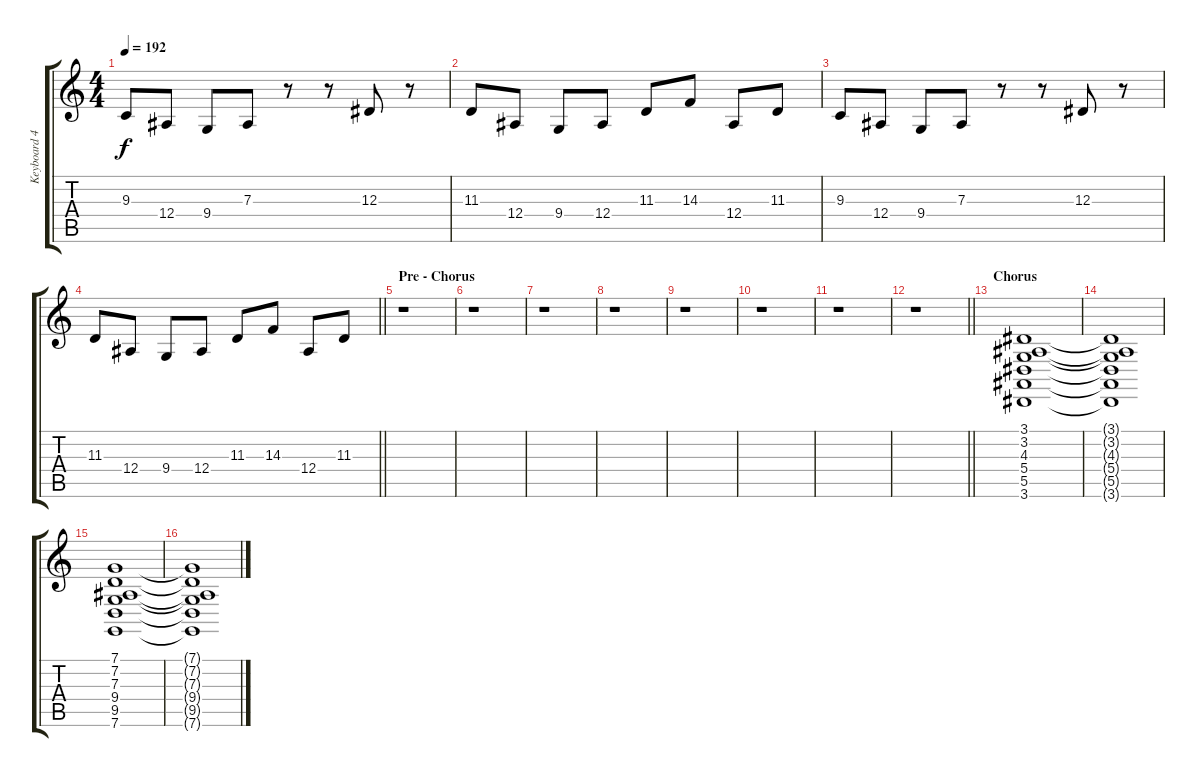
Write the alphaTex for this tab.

\track ("Keyboard 4" "Keyboard 4") {instrument fx7echoes}
\staff {score tabs}
\tuning (C4 G3 Eb3 Bb2 F2 C2) {hide}
\ts (4 4)
\tempo 192
\clef g2
\ks c
9.3.8{dy f} 12.4.8 9.4.8 7.3.8 r.8 r.8 12.3.8 r.8 |
11.3.8 12.4.8 9.4.8 12.4.8 11.3.8 14.3.8 12.4.8 11.3.8 |
9.3.8 12.4.8 9.4.8 7.3.8 r.8 r.8 12.3.8 r.8 |
\barLineRight lightlight
11.3.8 12.4.8 9.4.8 12.4.8 11.3.8 14.3.8 12.4.8 11.3.8 |
\section ("" "Pre - Chorus")
r.1 |
r.1 |
r.1 |
r.1 |
r.1 |
r.1 |
r.1 |
\barLineRight lightlight
r.1 |
\section ("" "Chorus")
(3.1 3.2 4.3 5.4 5.5 3.6).1{volume 10} |
(3.1{t} 3.2{t} 4.3{t} 5.4{t} 5.5{t} 3.6{t}).1 |
(7.1 7.2 7.3 9.4 9.5 7.6).1 |
(7.1{t} 7.2{t} 7.3{t} 9.4{t} 9.5{t} 7.6{t}).1
